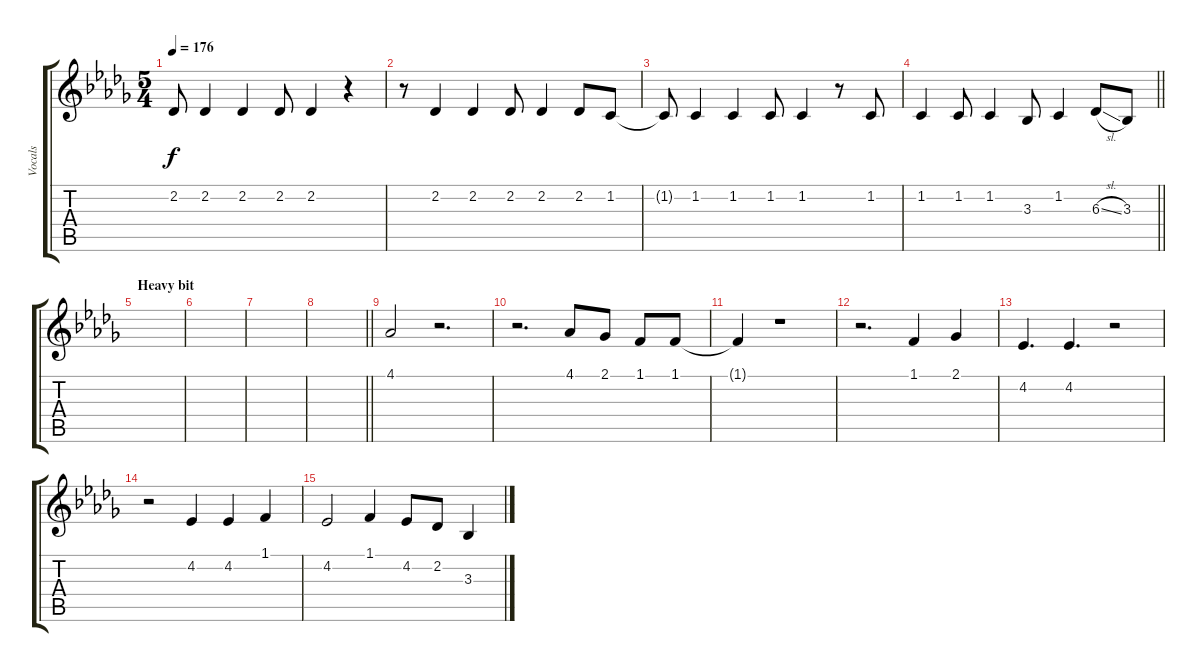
\track ("Vocals" "Vocals") {instrument altosax}
\staff {score tabs}
\tuning (E4 B3 G3 D3 A2 E2) {hide}
\ts (5 4)
\tempo 176
\clef g2
\ks db
2.2{t}.8{dy f} 2.2.4 2.2.4 2.2.8 2.2.4 r.4 |
r.8 2.2.4 2.2.4 2.2.8 2.2.4 2.2.8 1.2.8 |
1.2{t}.8 1.2.4 1.2.4 1.2.8 1.2.4 r.8 1.2.8 |
\barLineRight lightlight
1.2.4 1.2.8 1.2.4 3.3.8 1.2.4 6.3{sl}.8 3.3.8 |
\section ("" "Heavy bit")
|
|
|
\barLineRight lightlight
|
4.1.2 r.2{d} |
r.2{d} 4.1.8 2.1.8 1.1.8 1.1.8 |
1.1{t}.4 r.1 |
r.2{d} 1.1.4 2.1.4 |
4.2.4{d} 4.2.4{d} r.2 |
r.2 4.2.4 4.2.4 1.1.4 |
4.2.2 1.1.4 4.2.8 2.2.8 3.3.4
